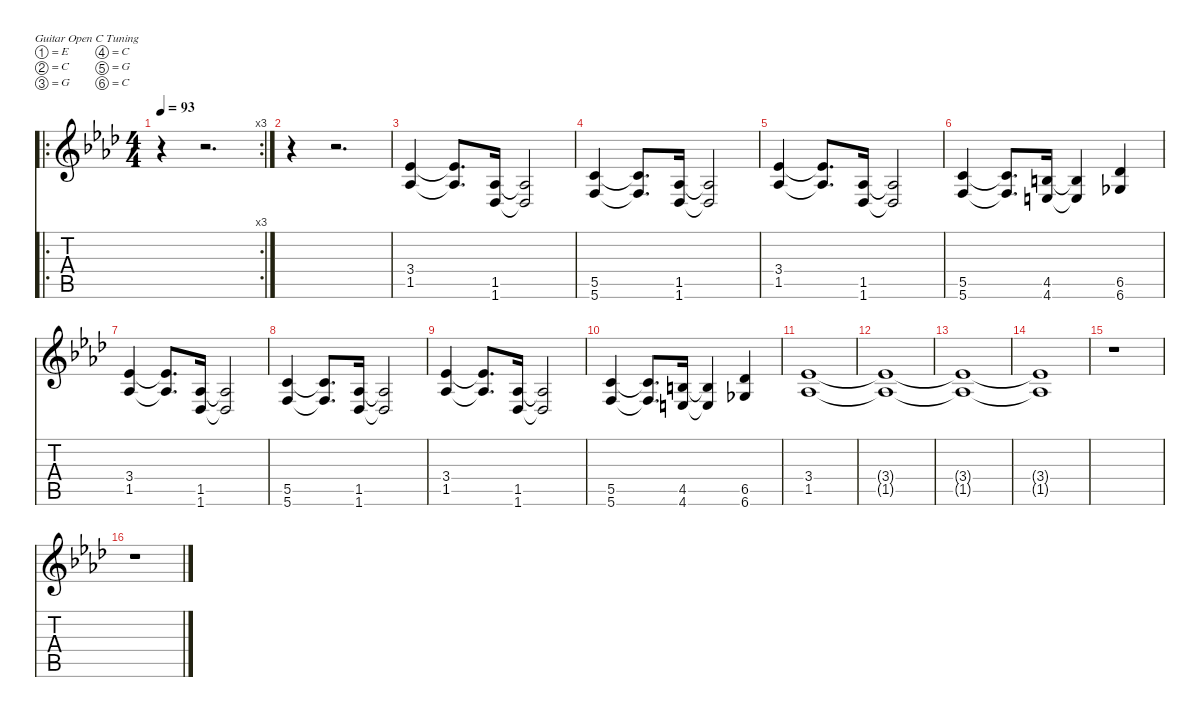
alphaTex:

\defaultSystemsLayout 4
\hideDynamics
\bracketExtendMode nobrackets
\singleTrackTrackNamePolicy hidden
\multiTrackTrackNamePolicy hidden
\firstSystemTrackNameMode fullname
\firstSystemTrackNameOrientation horizontal
\otherSystemsTrackNameOrientation horizontal
\track ("Guitar 2" "dist.guit.") {instrument distortionguitar}
\staff {score tabs}
\tuning (E4 C4 G3 C3 G2 C2)
\ro
\rc 3
\ts (4 4)
\beaming (8 2 2 2 2)
\tempo 93
\clef g2
\ks ab
r.4{dy f instrument distortionguitar beam Down} r.2{d beam Down} |
r.4{beam Down} r.2{d beam Down} |
(3.4{acc b} 1.5{acc b}).4{beam Up} (3.4{t acc b} 1.5{t acc b}).8{d beam Up} (1.5{acc b} 1.6{acc b}).16{beam Up} (1.5{t acc b} 1.6{t acc b}).2{beam Up} |
(5.5{acc forcenatural} 5.6{acc forcenatural}).4{beam Up} (5.5{t acc forcenatural} 5.6{t acc forcenatural}).8{d beam Up} (1.5{acc b} 1.6{acc b}).16{beam Up} (1.5{t acc b} 1.6{t acc b}).2{beam Up} |
(3.4{acc b} 1.5{acc b}).4{beam Up} (3.4{t acc b} 1.5{t acc b}).8{d beam Up} (1.5{acc b} 1.6{acc b}).16{beam Up} (1.5{t acc b} 1.6{t acc b}).2{beam Up} |
(5.5{acc forcenatural} 5.6{acc forcenatural}).4{beam Up} (5.5{t acc forcenatural} 5.6{t acc forcenatural}).8{d beam Up} (4.5{acc forcenatural} 4.6{acc forcenatural}).16{beam Up} (4.5{t acc forcenatural} 4.6{t acc forcenatural}).4{beam Up} (6.5{acc b} 6.6{acc b}).4{beam Up} |
(3.4{acc b} 1.5{acc b}).4{beam Up} (3.4{t acc b} 1.5{t acc b}).8{d beam Up} (1.5{acc b} 1.6{acc b}).16{beam Up} (1.5{t acc b} 1.6{t acc b}).2{beam Up} |
(5.5{acc forcenatural} 5.6{acc forcenatural}).4{beam Up} (5.5{t acc forcenatural} 5.6{t acc forcenatural}).8{d beam Up} (1.5{acc b} 1.6{acc b}).16{beam Up} (1.5{t acc b} 1.6{t acc b}).2{beam Up} |
(3.4{acc b} 1.5{acc b}).4{beam Up} (3.4{t acc b} 1.5{t acc b}).8{d beam Up} (1.5{acc b} 1.6{acc b}).16{beam Up} (1.5{t acc b} 1.6{t acc b}).2{beam Up} |
(5.5{acc forcenatural} 5.6{acc forcenatural}).4{beam Up} (5.5{t acc forcenatural} 5.6{t acc forcenatural}).8{d beam Up} (4.5{acc forcenatural} 4.6{acc forcenatural}).16{beam Up} (4.5{t acc forcenatural} 4.6{t acc forcenatural}).4{beam Up} (6.5{acc b} 6.6{acc b}).4{beam Up} |
(3.4{acc b} 1.5{acc b}).1{beam Up} |
(3.4{t acc b} 1.5{t acc b}).1{beam Up} |
(3.4{t acc b} 1.5{t acc b}).1{beam Up} |
(3.4{t acc b} 1.5{t acc b}).1{beam Up} |
r.1{beam Down} |
r.1{beam Down}
